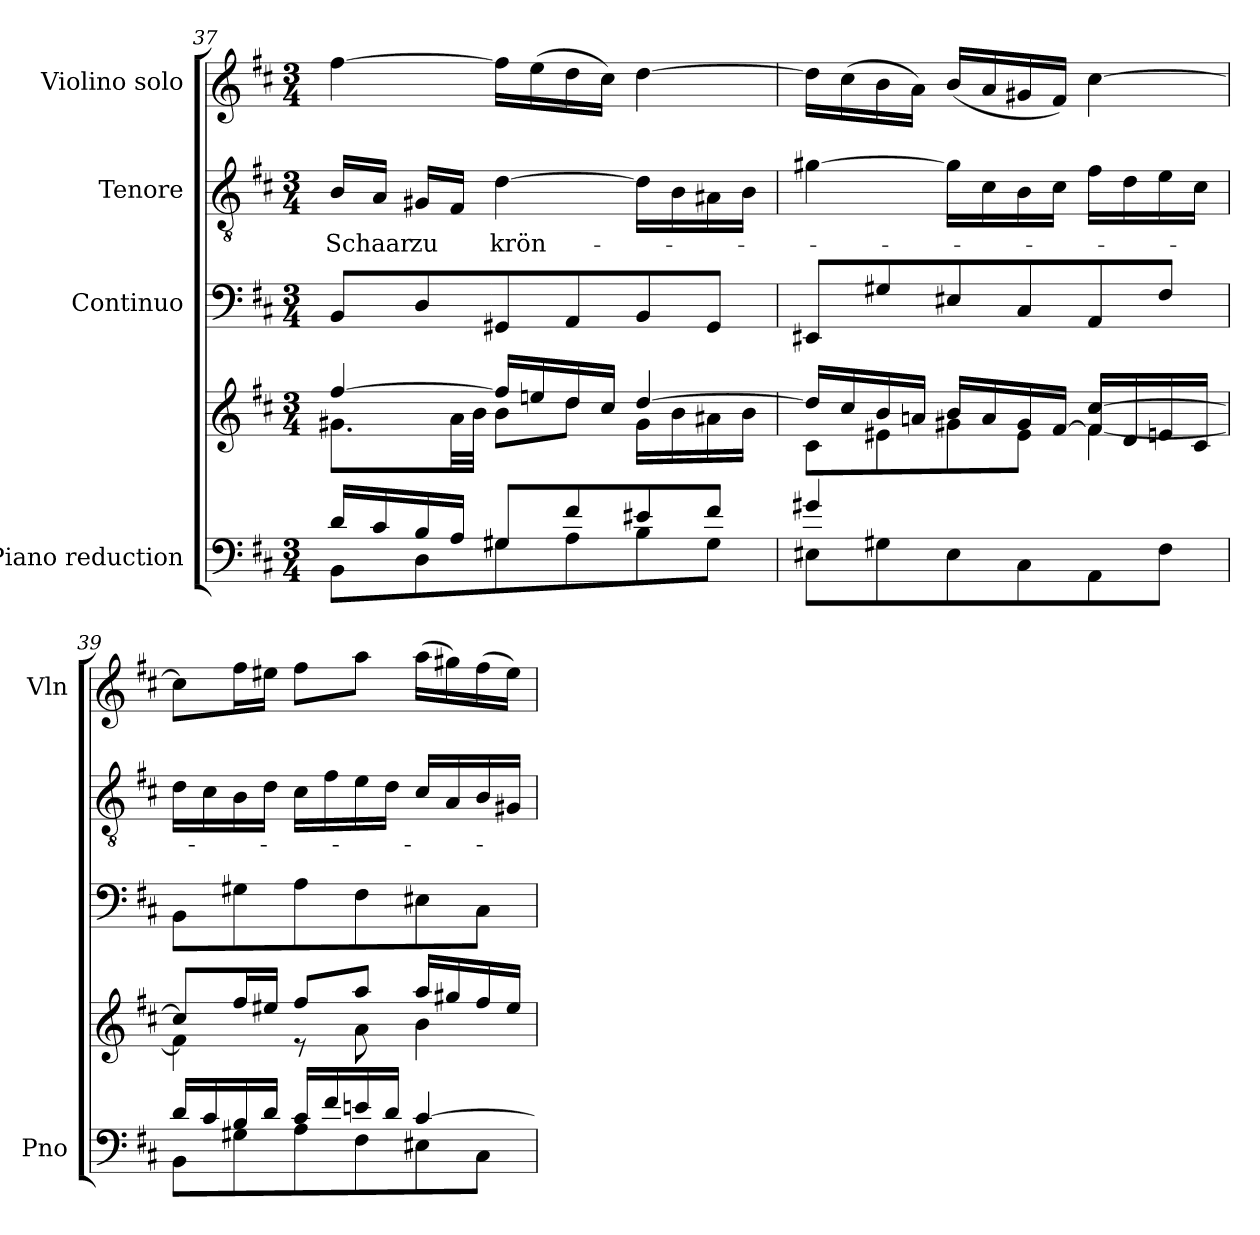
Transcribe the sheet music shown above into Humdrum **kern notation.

**kern	**kern	**kern	**kern	**text	**kern
*part4	*part4	*part3	*part2	*part2	*part1
*staff5	*staff4	*staff3	*staff2	*staff2	*staff1
*I"Piano reduction	*	*I"Continuo	*I"Tenore	*	*I"Violino solo
*I'Pno	*	*	*	*	*I'Vln
*clefF4	*clefG2	*clefF4	*clefGv2	*	*clefG2
*k[f#c#]	*k[f#c#]	*k[f#c#]	*k[f#c#]	*	*k[f#c#]
*M3/4	*M3/4	*M3/4	*M3/4	*	*M3/4
=37	=37	=37	=37	=37	=37
*^	*^	*	*	*	*
!	!	!	!	!	!	!LO:LY:b	!
16d/LL	8BB\L	[4ff#/	8.g#X\L	8BB/L	16B/LL	Schaar	[4ff#\
16c#/	.	.	.	.	16A/JJ	.	.
!	!	!	!	!	!	!LO:LY:b	!
16B/	8D\	.	.	8D/	16G#X/LL	zu	.
16A/JJ	.	.	32a\LL	.	16F#/JJ	.	.
.	.	.	32b\JJJ	.	.	.	.
!	!	!	!	!	!	!LO:LY:b	!
8G#X/L	8G#\	16ff#/LL]	8b\L	8GG#X/	[4d\	krön-	16ff#\LL]
.	.	16een/	.	.	.	.	(>16ee\
8f#/	8A\	16dd/	8dd\J	8AA/	.	.	16dd\
.	.	16cc#/JJ	.	.	.	.	16cc#\JJ)
8e#X/	8B\	[4dd/	16g#\LL	8BB/	16d\LL]	.	[4dd\
.	.	.	16b\	.	16B\	.	.
8f#/J	8G#\J	.	16a#X\	8GG#/J	16A#X\	.	.
.	.	.	16b\JJ	.	16B\JJ	.	.
!!LO:LB:g=z
=38	=38	=38	=38	=38	=38	=38	=38
*	*	*	*^	*	*	*	*
4g#X/	8E#X\L	16dd/LL]	8c#\L	4ryy	8EE#X/L	[4g#X\	.	16dd\LL]
.	.	16cc#/	.	.	.	.	.	(>16cc#\
.	8G#X\	16b/	8e#X\	.	8G#X/	.	.	16b\
.	.	16an/JJ	.	.	.	.	.	16a\JJ)
2ryy	8E#\	16b/LL	8g#X\	4ryy	8E#X/	16g#\LL]	.	(<16b/LL
.	.	16a/	.	.	.	16c#\	.	16a/
.	8C#\	16g#/	8e#\J	.	8C#/	16B\	.	16g#X/
.	.	[16f#/JJ	.	.	.	16c#\JJ	.	16f#/JJ)
.	8AA\	[4cc#/	4f#\_	16f#/LL	8AA/	16f#\LL	.	[4cc#\
.	.	.	.	16d/	.	16d\	.	.
.	8F#\J	.	.	16en/	8F#/J	16e\	.	.
.	.	.	.	16c#/JJ	.	16c#\JJ	.	.
*	*	*	*v	*v	*	*	*	*
=39	=39	=39	=39	=39	=39	=39	=39
16d/LL	8BB\L	8cc#/L]	4f#\]	8BB\L	16d\LL	.	8cc#\L]
16c#/	.	.	.	.	16c#\	.	.
16B/	8G#X\	16ff#/L	.	8G#X\	16B\	.	16ff#\L
16d/JJ	.	16ee#X/JJ	.	.	16d\JJ	.	16ee#X\JJ
16c#/LL	8A\	8ff#/L	8r	8A\	16c#\LL	.	8ff#\L
16f#/	.	.	.	.	16f#\	.	.
16en/	8F#\	8aa/J	8a\	8F#\	16e\	.	8aa\J
16d/JJ	.	.	.	.	16d\JJ	.	.
[4c#/	8E#X\	16aa/LL	4b\	8E#X\	16c#/LL	.	(>16aa\LL
.	.	16gg#X/	.	.	16A/	.	16gg#X\)
.	8C#\J	16ff#/	.	8C#\J	16B/	.	(>16ff#\
.	.	16ee#/JJ	.	.	16G#X/JJ	.	16ee#\JJ)
*v	*v	*	*	*	*	*	*
*	*v	*v	*	*	*	*
=	=	=	=	=	=
*-	*-	*-	*-	*-	*-
